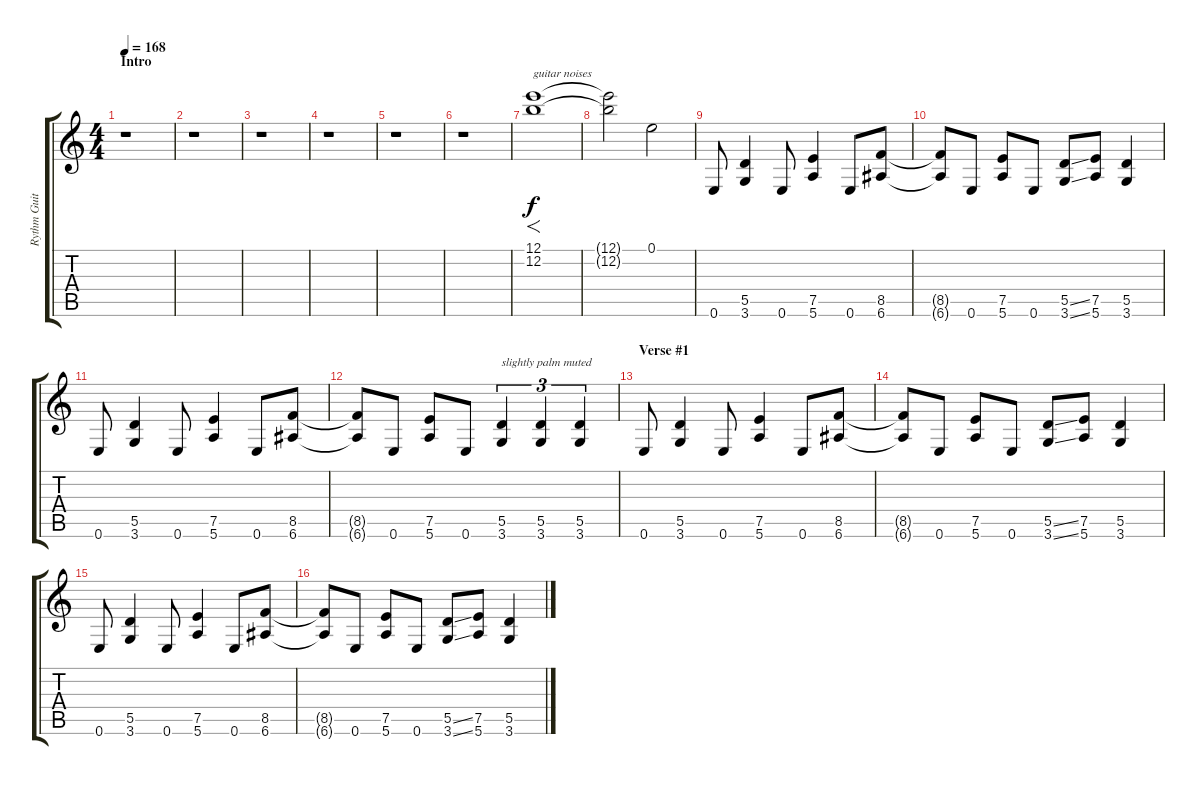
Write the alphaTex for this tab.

\track ("Rythm Guitar Two (heavily distorted)" "Rythm Guit") {instrument distortionguitar}
\staff {score tabs}
\tuning (E4 B3 G3 D3 A2 E2) {hide}
\ts (4 4)
\section ("" "Intro")
\tempo 168
\clef g2
\ks c
r.1{dy f instrument distortionguitar} |
r.1 |
r.1 |
r.1 |
r.1 |
r.1 |
(12.1 12.2).1{f txt "guitar noises" volume 16 instrument guitarharmonics} |
(12.1{t} 12.2{t}).2 0.1.2 |
0.6.8{volume 13 instrument distortionguitar} (5.5 3.6).4 0.6.8 (7.5 5.6).4 0.6.8 (8.5 6.6).8 |
(8.5{t} 6.6{t}).8 0.6.8 (7.5 5.6).8 0.6.8 (5.5{ss} 3.6{ss}).8 (7.5 5.6).8 (5.5 3.6).4 |
0.6.8 (5.5 3.6).4 0.6.8 (7.5 5.6).4 0.6.8 (8.5 6.6).8 |
(8.5{t} 6.6{t}).8 0.6.8 (7.5 5.6).8 0.6.8 (5.5 3.6).4{tu (3 2) txt "slightly palm muted"} (5.5 3.6).4{tu (3 2)} (5.5 3.6).4{tu (3 2)} |
\section ("" "Verse #1")
0.6.8 (5.5 3.6).4 0.6.8 (7.5 5.6).4 0.6.8 (8.5 6.6).8 |
(8.5{t} 6.6{t}).8 0.6.8 (7.5 5.6).8 0.6.8 (5.5{ss} 3.6{ss}).8 (7.5 5.6).8 (5.5 3.6).4 |
0.6.8 (5.5 3.6).4 0.6.8 (7.5 5.6).4 0.6.8 (8.5 6.6).8 |
(8.5{t} 6.6{t}).8 0.6.8 (7.5 5.6).8 0.6.8 (5.5{ss} 3.6{ss}).8 (7.5 5.6).8 (5.5 3.6).4
